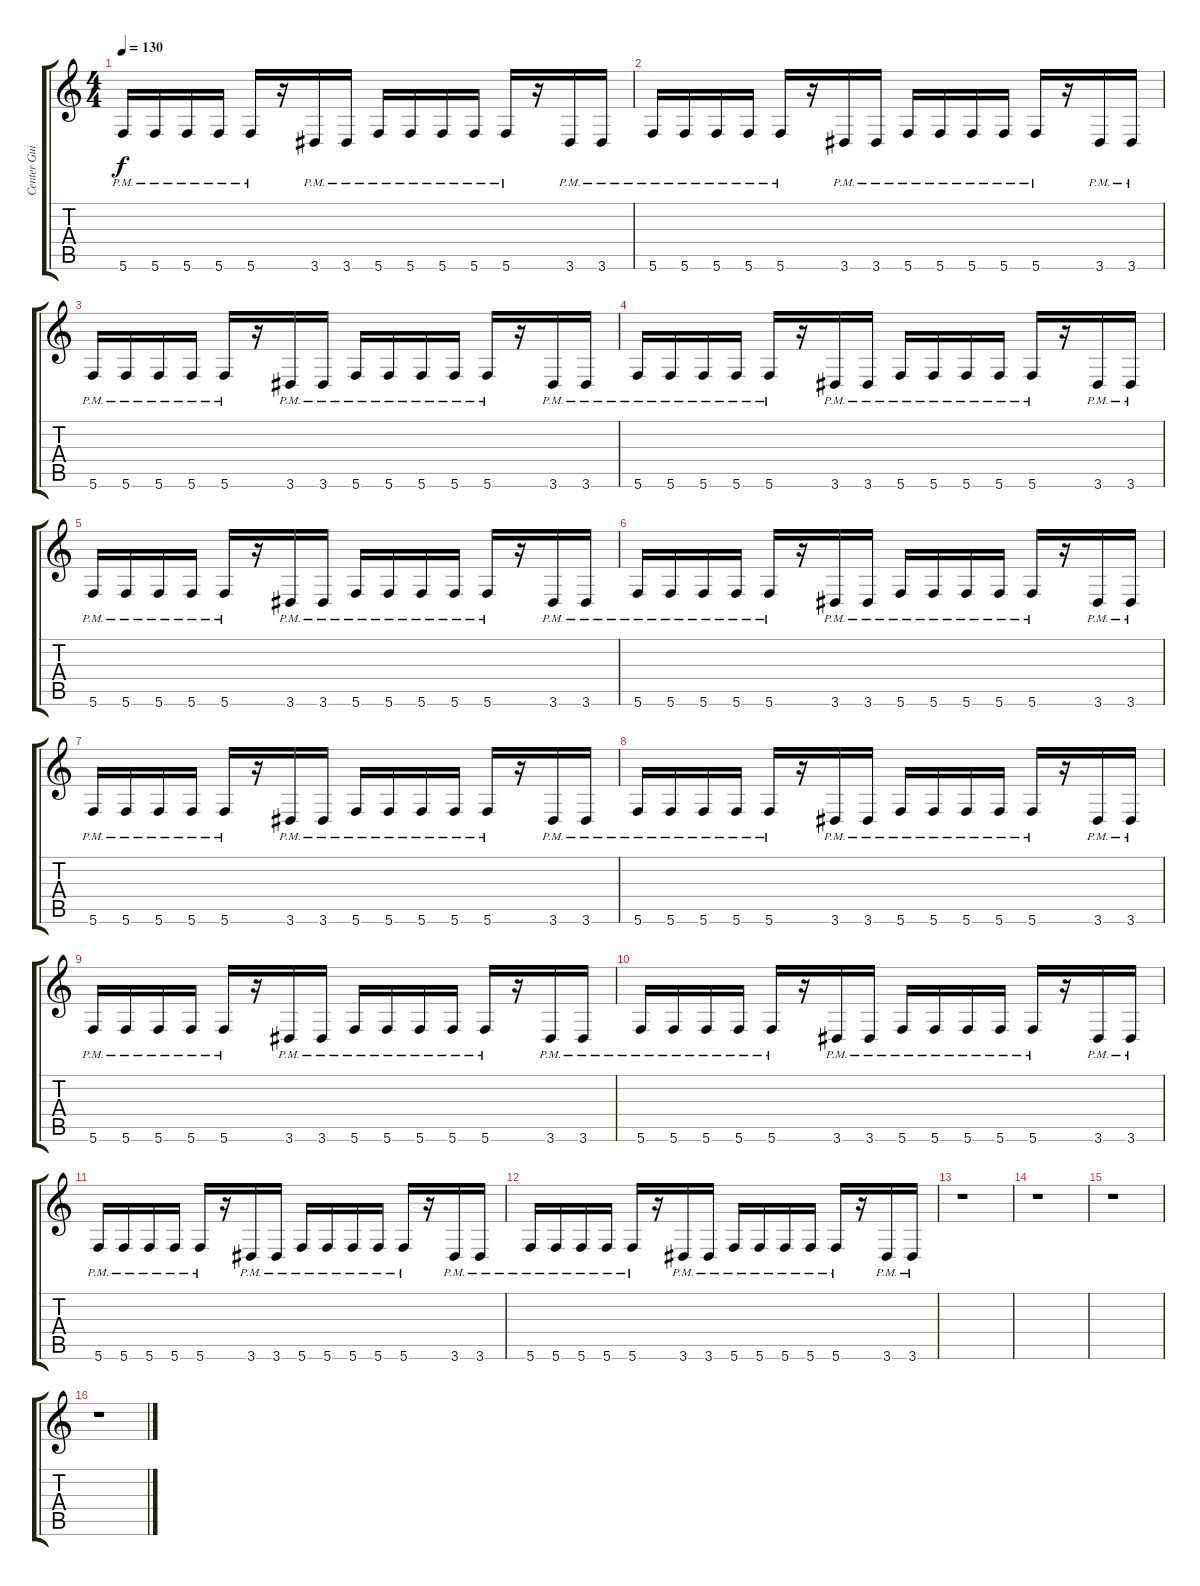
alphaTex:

\track ("Center Guitar" "Center Gui") {instrument distortionguitar}
\staff {score tabs}
\tuning (C4 G3 Eb3 Bb2 F2 C2) {hide}
\ts (4 4)
\tempo 130
\clef g2
\ks c
5.6{pm}.16{dy f} 5.6{pm}.16 5.6{pm}.16 5.6{pm}.16 5.6{pm}.16 r.16 3.6{pm}.16 3.6{pm}.16 5.6{pm}.16 5.6{pm}.16 5.6{pm}.16 5.6{pm}.16 5.6{pm}.16 r.16 3.6{pm}.16 3.6{pm}.16 |
5.6{pm}.16 5.6{pm}.16 5.6{pm}.16 5.6{pm}.16 5.6{pm}.16 r.16 3.6{pm}.16 3.6{pm}.16 5.6{pm}.16 5.6{pm}.16 5.6{pm}.16 5.6{pm}.16 5.6{pm}.16 r.16 3.6{pm}.16 3.6{pm}.16 |
5.6{pm}.16 5.6{pm}.16 5.6{pm}.16 5.6{pm}.16 5.6{pm}.16 r.16 3.6{pm}.16 3.6{pm}.16 5.6{pm}.16 5.6{pm}.16 5.6{pm}.16 5.6{pm}.16 5.6{pm}.16 r.16 3.6{pm}.16 3.6{pm}.16 |
5.6{pm}.16 5.6{pm}.16 5.6{pm}.16 5.6{pm}.16 5.6{pm}.16 r.16 3.6{pm}.16 3.6{pm}.16 5.6{pm}.16 5.6{pm}.16 5.6{pm}.16 5.6{pm}.16 5.6{pm}.16 r.16 3.6{pm}.16 3.6{pm}.16 |
5.6{pm}.16 5.6{pm}.16 5.6{pm}.16 5.6{pm}.16 5.6{pm}.16 r.16 3.6{pm}.16 3.6{pm}.16 5.6{pm}.16 5.6{pm}.16 5.6{pm}.16 5.6{pm}.16 5.6{pm}.16 r.16 3.6{pm}.16 3.6{pm}.16 |
5.6{pm}.16 5.6{pm}.16 5.6{pm}.16 5.6{pm}.16 5.6{pm}.16 r.16 3.6{pm}.16 3.6{pm}.16 5.6{pm}.16 5.6{pm}.16 5.6{pm}.16 5.6{pm}.16 5.6{pm}.16 r.16 3.6{pm}.16 3.6{pm}.16 |
5.6{pm}.16 5.6{pm}.16 5.6{pm}.16 5.6{pm}.16 5.6{pm}.16 r.16 3.6{pm}.16 3.6{pm}.16 5.6{pm}.16 5.6{pm}.16 5.6{pm}.16 5.6{pm}.16 5.6{pm}.16 r.16 3.6{pm}.16 3.6{pm}.16 |
5.6{pm}.16 5.6{pm}.16 5.6{pm}.16 5.6{pm}.16 5.6{pm}.16 r.16 3.6{pm}.16 3.6{pm}.16 5.6{pm}.16 5.6{pm}.16 5.6{pm}.16 5.6{pm}.16 5.6{pm}.16 r.16 3.6{pm}.16 3.6{pm}.16 |
5.6{pm}.16 5.6{pm}.16 5.6{pm}.16 5.6{pm}.16 5.6{pm}.16 r.16 3.6{pm}.16 3.6{pm}.16 5.6{pm}.16 5.6{pm}.16 5.6{pm}.16 5.6{pm}.16 5.6{pm}.16 r.16 3.6{pm}.16 3.6{pm}.16 |
5.6{pm}.16 5.6{pm}.16 5.6{pm}.16 5.6{pm}.16 5.6{pm}.16 r.16 3.6{pm}.16 3.6{pm}.16 5.6{pm}.16 5.6{pm}.16 5.6{pm}.16 5.6{pm}.16 5.6{pm}.16 r.16 3.6{pm}.16 3.6{pm}.16 |
5.6{pm}.16 5.6{pm}.16 5.6{pm}.16 5.6{pm}.16 5.6{pm}.16 r.16 3.6{pm}.16 3.6{pm}.16 5.6{pm}.16 5.6{pm}.16 5.6{pm}.16 5.6{pm}.16 5.6{pm}.16 r.16 3.6{pm}.16 3.6{pm}.16 |
5.6{pm}.16 5.6{pm}.16 5.6{pm}.16 5.6{pm}.16 5.6{pm}.16 r.16 3.6{pm}.16 3.6{pm}.16 5.6{pm}.16 5.6{pm}.16 5.6{pm}.16 5.6{pm}.16 5.6{pm}.16 r.16 3.6{pm}.16 3.6{pm}.16 |
r.1 |
r.1 |
r.1 |
r.1
